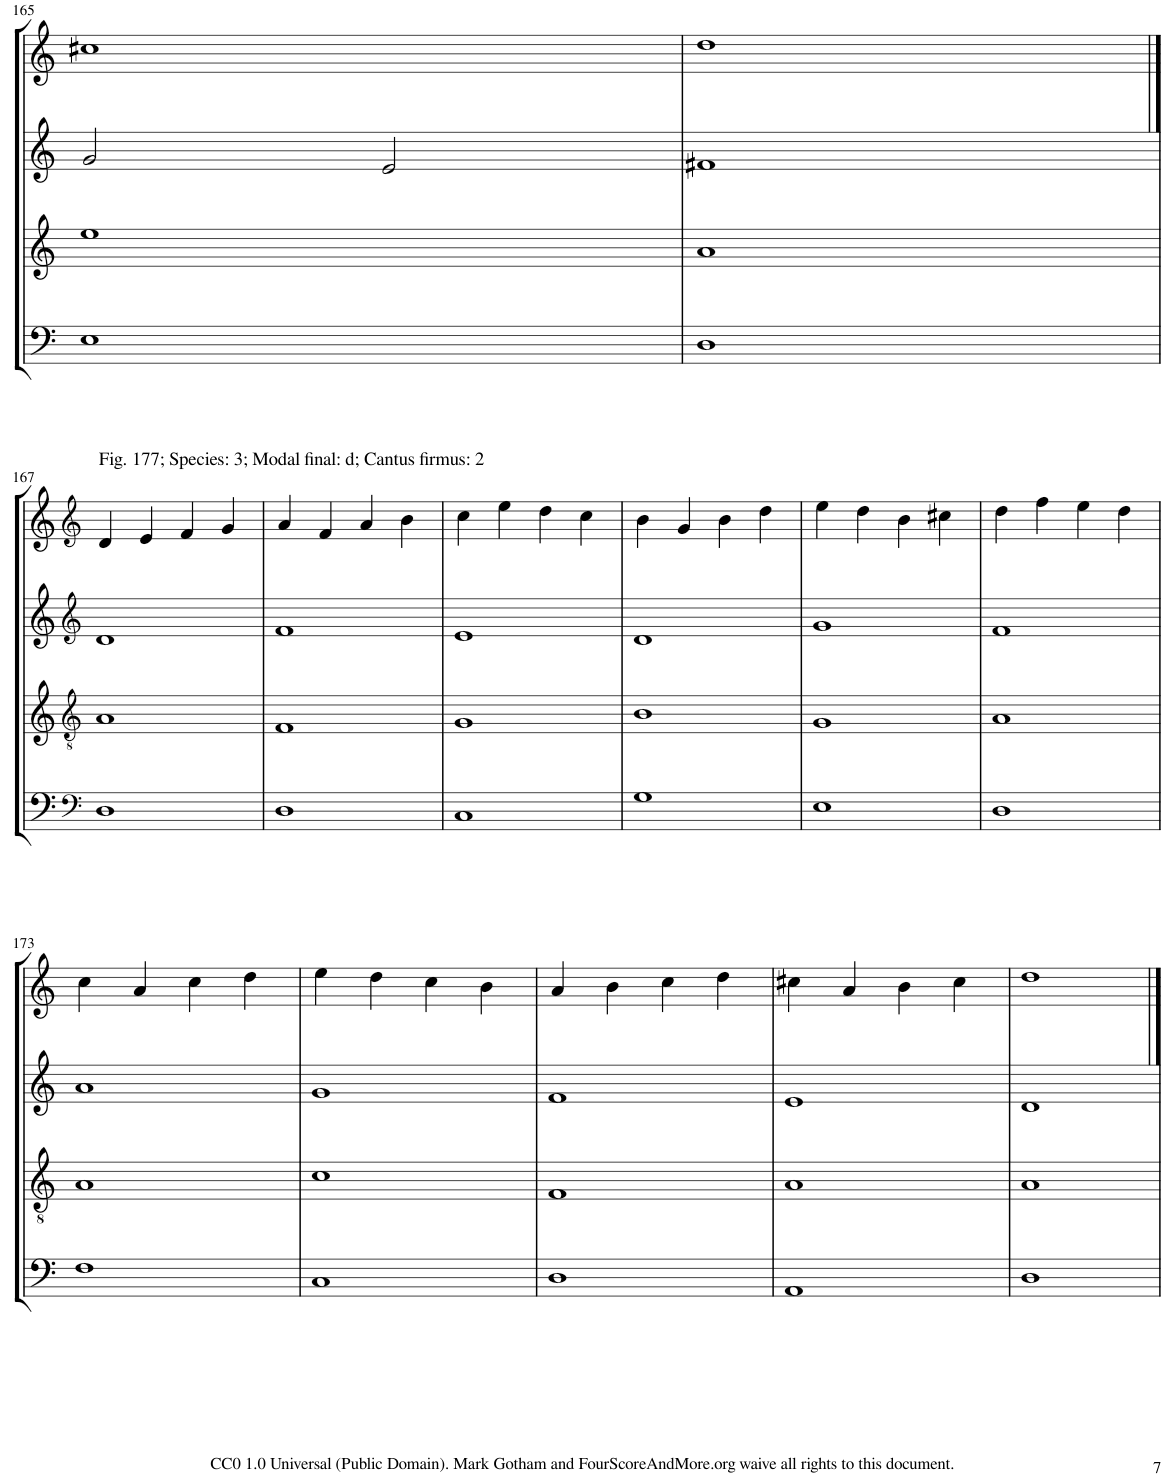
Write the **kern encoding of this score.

**kern	**kern	**kern	**kern
*part4	*part3	*part2	*part1
*staff4	*staff3	*staff2	*staff1
*I"Piano	*I"Piano	*I"Piano	*I"Piano
*I'Pno	*I'Pno	*I'Pno	*I'Pno
!!LO:PB:g=z
*clefF4	*clefG2	*clefG2	*clefG2
*k[]	*k[]	*k[]	*k[]
*M4/4	*M4/4	*M4/4	*M4/4
=165	=165	=165	=165
1E	1ee	2g/	1cc#X
.	.	2e/	.
=166	=166	=166	=166
1D	1a	1f#X	1dd
!!LO:LB:g=z
==167	==167	==167	==167
*clefF4	*clefGv2	*clefG2	*clefG2
!	!	!	!LO:TX:a:t=Fig. 177; Species&colon; 3; Modal final&colon; d; Cantus firmus&colon; 2
1D	1A	1d	4d/
.	.	.	4e/
.	.	.	4f/
.	.	.	4g/
=168	=168	=168	=168
1D	1F	1f	4a/
.	.	.	4f/
.	.	.	4a/
.	.	.	4b\
=169	=169	=169	=169
1C	1G	1e	4cc\
.	.	.	4ee\
.	.	.	4dd\
.	.	.	4cc\
=170	=170	=170	=170
1G	1B	1d	4b\
.	.	.	4g/
.	.	.	4b\
.	.	.	4dd\
=171	=171	=171	=171
1E	1G	1g	4ee\
.	.	.	4dd\
.	.	.	4b\
.	.	.	4cc#X\
=172	=172	=172	=172
1D	1A	1f	4dd\
.	.	.	4ff\
.	.	.	4ee\
.	.	.	4dd\
!!LO:LB:g=z
=173	=173	=173	=173
1F	1A	1a	4cc\
.	.	.	4a/
.	.	.	4cc\
.	.	.	4dd\
=174	=174	=174	=174
1C	1c	1g	4ee\
.	.	.	4dd\
.	.	.	4cc\
.	.	.	4b\
=175	=175	=175	=175
1D	1F	1f	4a/
.	.	.	4b\
.	.	.	4cc\
.	.	.	4dd\
=176	=176	=176	=176
1AA	1A	1e	4cc#X\
.	.	.	4a/
.	.	.	4b\
.	.	.	4cc#\
=177	=177	=177	=177
1D	1A	1d	1dd
==	==	==	==
*-	*-	*-	*-
